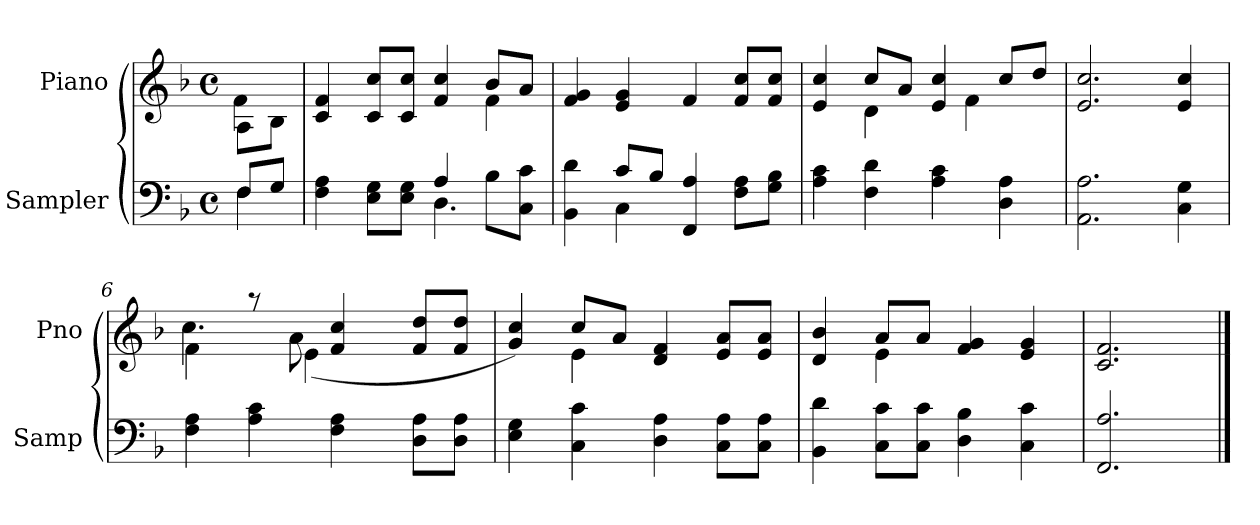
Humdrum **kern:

**kern	**kern
*part2	*part1
*staff2	*staff1
*I"Sampler	*I"Piano
*I'Samp	*I'Pno
*clefF4	*clefG2
*k[b-]	*k[b-]
*F:	*F:
*M4/4	*M4/4
*met(c)	*met(c)
=1	=1
*^	*^
8F/L	4F	8A\L	4f
8G/J	.	8B-\J	.
=2	=2	=2	=2
4F 4A	2ryy	4c 4f	2.ryy
8E\ 8G\L	.	8c/ 8cc/L	.
8E\ 8G\J	.	8c/ 8cc/J	.
4A/	4.D	4f 4cc	.
8B-\L	.	8b-/L	4f
8C\ 8c\J	8ryy	8a/J	.
*	*	*v	*v
=3	=3	=3
4BB- 4d	4ryy	4f 4g
8c/L	4C	4e 4g
8B-/J	.	.
4FF 4A	2ryy	4f
8F\ 8A\L	.	8f/ 8cc/L
8G\ 8B-\J	.	8f/ 8cc/J
*v	*v	*
=4	=4
*	*^
4A 4c	4e 4cc	4ryy
4F 4d	8cc/L	4d
.	8a/J	.
4A 4c	4e 4cc	8ryy
.	.	4f
4D 4A	8cc/L	.
.	8dd/J	8ryy
*	*v	*v
=5	=5
2.AA 2.A	2.e 2.cc
4C 4G	4e 4cc
=6	=6
*	*^
4F 4A	4f\	4.cc
4A 4c	8r	.
.	8a\	(4e
4F 4A	4f 4cc	.
.	.	4.ryy
8D\ 8A\L	8f/ 8dd/L	.
8D\ 8A\J	8f/ 8dd/J	.
=7	=7	=7
4E 4G	4g 4cc)	4ryy
4C 4c	8cc/L	4e
.	8a/J	.
4D 4A	4d 4f	2ryy
8C\ 8A\L	8e/ 8a/L	.
8C\ 8A\J	8e/ 8a/J	.
=8	=8	=8
4BB- 4d	4d 4b-	4ryy
8C\ 8c\L	8a/L	4e
8C\ 8c\J	8a/J	.
4D 4B-	4f 4g	2ryy
4C 4c	4e 4g	.
*	*v	*v
=9	=9
2.FF 2.A	2.c 2.f
==	==
*-	*-
